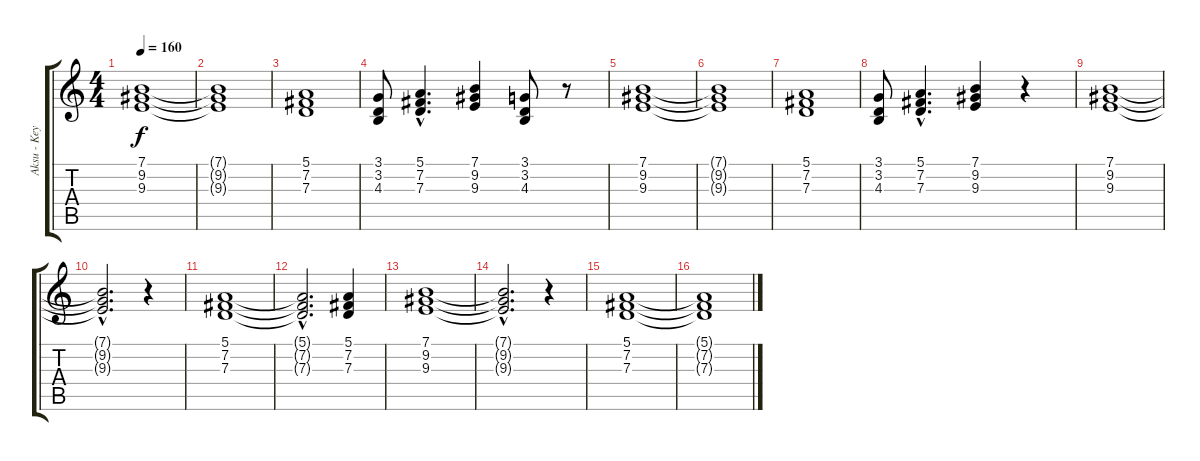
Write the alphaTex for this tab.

\track ("Aksu - Keyboards" "Aksu - Key") {instrument stringensemble1}
\staff {score tabs}
\tuning (E4 B3 G3 D3 A2 E2) {hide}
\ts (4 4)
\tempo 160
\clef g2
\ks c
(7.1 9.2 9.3).1{dy f} |
(7.1{t} 9.2{t} 9.3{t}).1 |
(5.1 7.2 7.3).1 |
(3.1 3.2 4.3).8 (5.1{hac} 7.2{hac} 7.3{hac}).4{d} (7.1 9.2 9.3).4 (3.1 3.2 4.3).8 r.8 |
(7.1 9.2 9.3).1 |
(7.1{t} 9.2{t} 9.3{t}).1 |
(5.1 7.2 7.3).1 |
(3.1 3.2 4.3).8 (5.1{hac} 7.2{hac} 7.3{hac}).4{d} (7.1 9.2 9.3).4 r.4 |
(7.1 9.2 9.3).1 |
(7.1{hac t} 9.2{hac t} 9.3{hac t}).2{d} r.4 |
(5.1 7.2 7.3).1 |
(5.1{hac t} 7.2{hac t} 7.3{hac t}).2{d} (5.1 7.2 7.3).4 |
(7.1 9.2 9.3).1 |
(7.1{hac t} 9.2{hac t} 9.3{hac t}).2{d} r.4 |
(5.1 7.2 7.3).1 |
(5.1{t} 7.2{t} 7.3{t}).1
